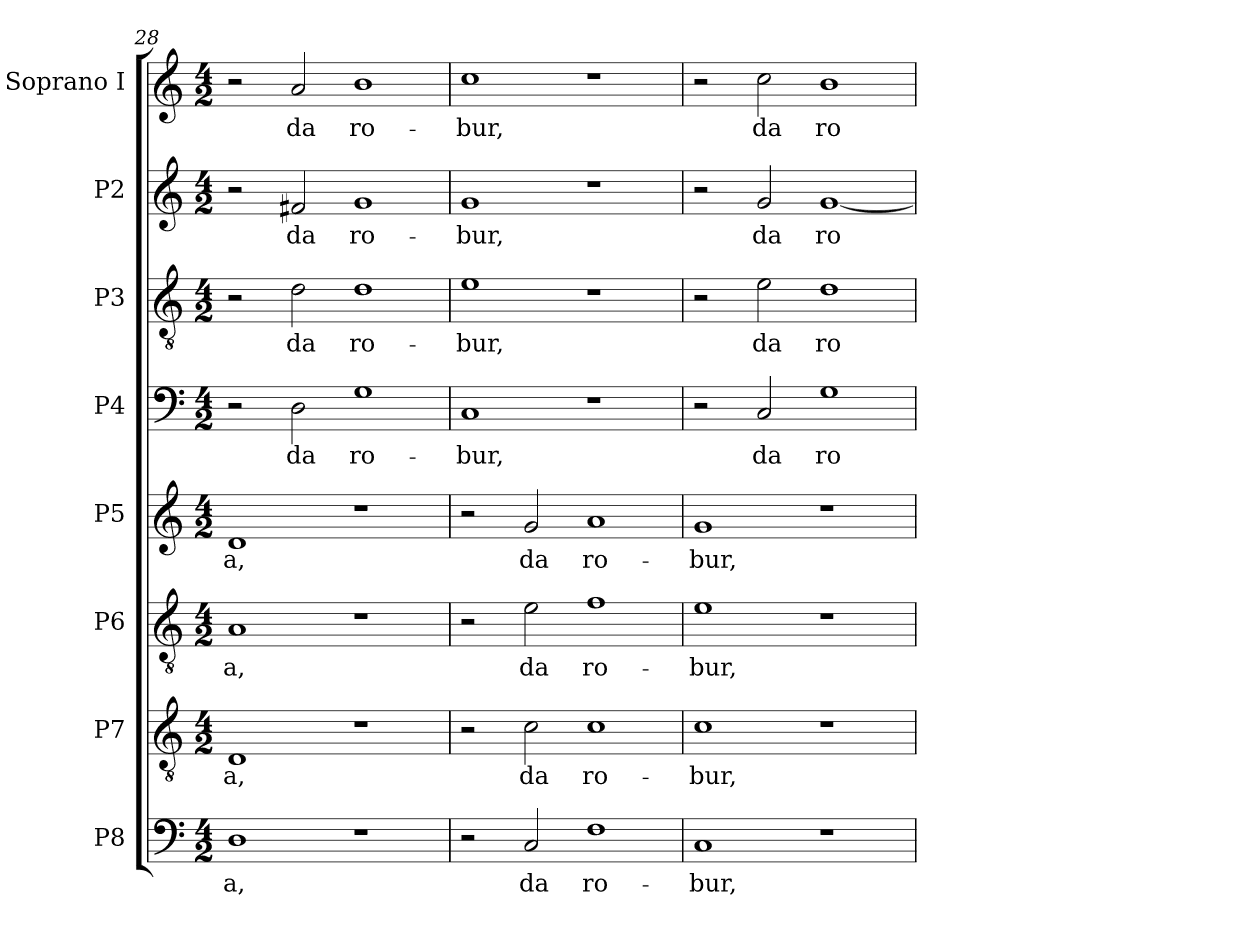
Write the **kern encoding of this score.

**kern	**text	**kern	**text	**kern	**text	**kern	**text	**kern	**text	**kern	**text	**kern	**text	**kern	**text
*part8	*part8	*part7	*part7	*part6	*part6	*part5	*part5	*part4	*part4	*part3	*part3	*part2	*part2	*part1	*part1
*staff8	*staff8	*staff7	*staff7	*staff6	*staff6	*staff5	*staff5	*staff4	*staff4	*staff3	*staff3	*staff2	*staff2	*staff1	*staff1
*I"P8	*	*I"P7	*	*I"P6	*	*I"P5	*	*I"P4	*	*I"P3	*	*I"P2	*	*I"Soprano I	*
*clefF4	*	*clefGv2	*	*clefGv2	*	*clefG2	*	*clefF4	*	*clefGv2	*	*clefG2	*	*clefG2	*
*k[]	*	*k[]	*	*k[]	*	*k[]	*	*k[]	*	*k[]	*	*k[]	*	*k[]	*
*C:	*	*C:	*	*C:	*	*C:	*	*C:	*	*C:	*	*C:	*	*C:	*
*M4/2	*	*M4/2	*	*M4/2	*	*M4/2	*	*M4/2	*	*M4/2	*	*M4/2	*	*M4/2	*
=28	=28	=28	=28	=28	=28	=28	=28	=28	=28	=28	=28	=28	=28	=28	=28
!	!LO:LY:b:color=#000000	!	!	!	!	!	!	!	!	!	!	!	!	!	!
!	!	!	!LO:LY:b:color=#000000	!	!	!	!	!	!	!	!	!	!	!	!
!	!	!	!	!	!LO:LY:b:color=#000000	!	!	!	!	!	!	!	!	!	!
!	!	!	!	!	!	!	!LO:LY:b:color=#000000	!	!	!	!	!	!	!	!
1Di	-a,	1Di	-a,	1Ai	-a,	1di	-a,	2r	.	2r	.	2r	.	2r	.
!	!	!	!	!	!	!	!	!	!LO:LY:b:color=#000000	!	!	!	!	!	!
!	!	!	!	!	!	!	!	!	!	!	!LO:LY:b:color=#000000	!	!	!	!
!	!	!	!	!	!	!	!	!	!	!	!	!	!LO:LY:b:color=#000000	!	!
!	!	!	!	!	!	!	!	!	!	!	!	!	!	!	!LO:LY:b:color=#000000
.	.	.	.	.	.	.	.	2Di\	da	2di\	da	2f#Xi/	da	2ai/	da
!	!	!	!	!	!	!	!	!	!LO:LY:b:color=#000000	!	!	!	!	!	!
!	!	!	!	!	!	!	!	!	!	!	!LO:LY:b:color=#000000	!	!	!	!
!	!	!	!	!	!	!	!	!	!	!	!	!	!LO:LY:b:color=#000000	!	!
!	!	!	!	!	!	!	!	!	!	!	!	!	!	!	!LO:LY:b:color=#000000
1r	.	1r	.	1r	.	1r	.	1Gi	ro-	1di	ro-	1gi	ro-	1bi	ro-
=29	=29	=29	=29	=29	=29	=29	=29	=29	=29	=29	=29	=29	=29	=29	=29
!	!	!	!	!	!	!	!	!	!LO:LY:b:color=#000000	!	!	!	!	!	!
!	!	!	!	!	!	!	!	!	!	!	!LO:LY:b:color=#000000	!	!	!	!
!	!	!	!	!	!	!	!	!	!	!	!	!	!LO:LY:b:color=#000000	!	!
!	!	!	!	!	!	!	!	!	!	!	!	!	!	!	!LO:LY:b:color=#000000
2r	.	2r	.	2r	.	2r	.	1Ci	-bur,	1ei	-bur,	1gi	-bur,	1cci	-bur,
!	!LO:LY:b:color=#000000	!	!	!	!	!	!	!	!	!	!	!	!	!	!
!	!	!	!LO:LY:b:color=#000000	!	!	!	!	!	!	!	!	!	!	!	!
!	!	!	!	!	!LO:LY:b:color=#000000	!	!	!	!	!	!	!	!	!	!
!	!	!	!	!	!	!	!LO:LY:b:color=#000000	!	!	!	!	!	!	!	!
2Ci/	da	2ci\	da	2ei\	da	2gi/	da	.	.	.	.	.	.	.	.
!	!LO:LY:b:color=#000000	!	!	!	!	!	!	!	!	!	!	!	!	!	!
!	!	!	!LO:LY:b:color=#000000	!	!	!	!	!	!	!	!	!	!	!	!
!	!	!	!	!	!LO:LY:b:color=#000000	!	!	!	!	!	!	!	!	!	!
!	!	!	!	!	!	!	!LO:LY:b:color=#000000	!	!	!	!	!	!	!	!
1Fi	ro-	1ci	ro-	1fi	ro-	1ai	ro-	1r	.	1r	.	1r	.	1r	.
=30	=30	=30	=30	=30	=30	=30	=30	=30	=30	=30	=30	=30	=30	=30	=30
!	!LO:LY:b:color=#000000	!	!	!	!	!	!	!	!	!	!	!	!	!	!
!	!	!	!LO:LY:b:color=#000000	!	!	!	!	!	!	!	!	!	!	!	!
!	!	!	!	!	!LO:LY:b:color=#000000	!	!	!	!	!	!	!	!	!	!
!	!	!	!	!	!	!	!LO:LY:b:color=#000000	!	!	!	!	!	!	!	!
1Ci	-bur,	1ci	-bur,	1ei	-bur,	1gi	-bur,	2r	.	2r	.	2r	.	2r	.
!	!	!	!	!	!	!	!	!	!LO:LY:b:color=#000000	!	!	!	!	!	!
!	!	!	!	!	!	!	!	!	!	!	!LO:LY:b:color=#000000	!	!	!	!
!	!	!	!	!	!	!	!	!	!	!	!	!	!LO:LY:b:color=#000000	!	!
!	!	!	!	!	!	!	!	!	!	!	!	!	!	!	!LO:LY:b:color=#000000
.	.	.	.	.	.	.	.	2Ci/	da	2ei\	da	2gi/	da	2cci\	da
!	!	!	!	!	!	!	!	!	!LO:LY:b:color=#000000	!	!	!	!	!	!
!	!	!	!	!	!	!	!	!	!	!	!LO:LY:b:color=#000000	!	!	!	!
!	!	!	!	!	!	!	!	!	!	!	!	!	!LO:LY:b:color=#000000	!	!
!	!	!	!	!	!	!	!	!	!	!	!	!	!	!	!LO:LY:b:color=#000000
1r	.	1r	.	1r	.	1r	.	1Gi	ro-	1di	ro-	[<1gi	ro-	1bi	ro-
=	=	=	=	=	=	=	=	=	=	=	=	=	=	=	=
*-	*-	*-	*-	*-	*-	*-	*-	*-	*-	*-	*-	*-	*-	*-	*-
